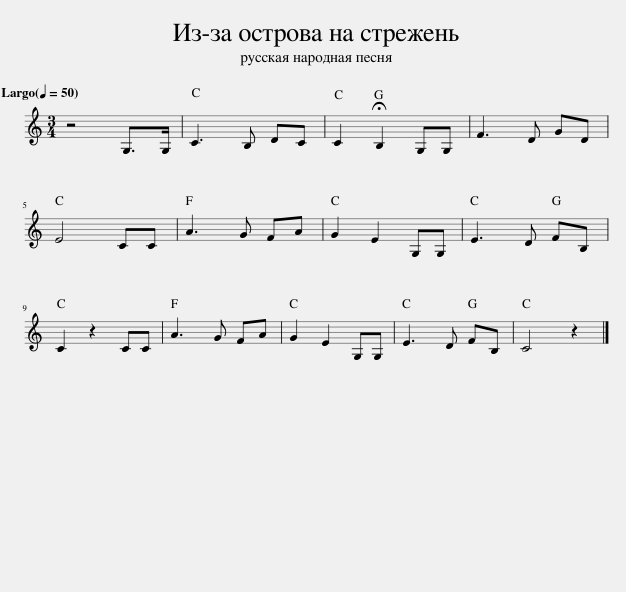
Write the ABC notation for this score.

X:1
L:1/8
Q:1/4=50
M:3/4
I:linebreak $
K:C
V:1 treble
V:1
 z4 G,>G, | C3 B, DC | C2 !fermata!B,2 G,G, | F3 D GD |$ E4 CC | %5
 A3 G FA | G2 E2 G,G, | E3 D FB, |$ C2 z2 CC | A3 G FA | %10
 G2 E2 G,G, | E3 D FB, | C4 z2 |] %13
